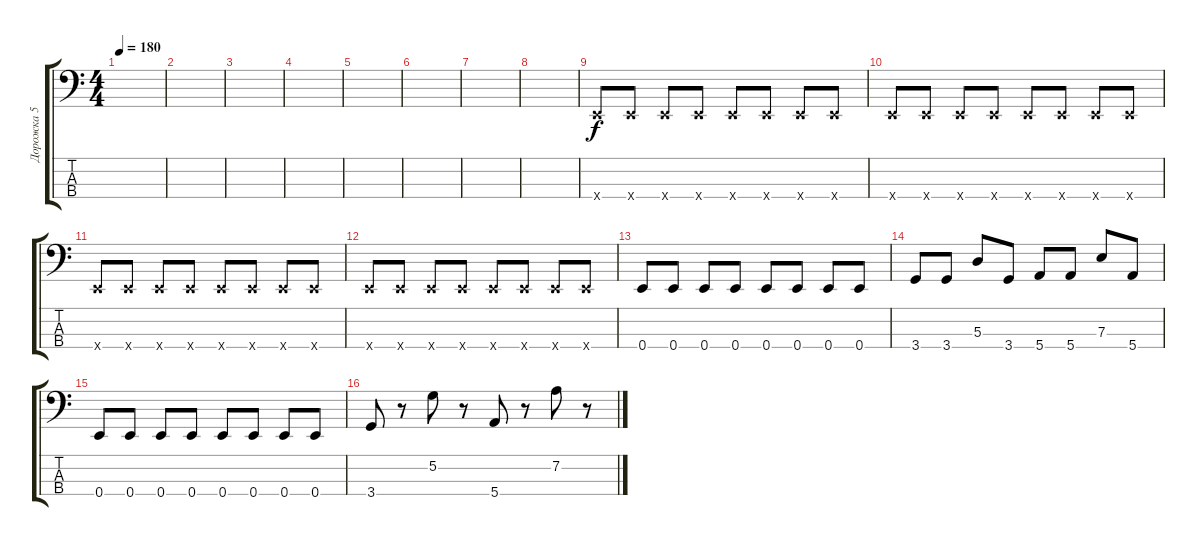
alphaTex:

\track ("Дорожка 5" "Дорожка 5") {instrument electricbasspick}
\staff {score tabs}
\tuning (G2 D2 A1 E1) {hide}
\ts (4 4)
\tempo 180
\clef f4
\ks c
|
|
|
|
|
|
|
|
0.4{x}.8 0.4{x}.8 0.4{x}.8 0.4{x}.8 0.4{x}.8 0.4{x}.8 0.4{x}.8 0.4{x}.8 |
0.4{x}.8 0.4{x}.8 0.4{x}.8 0.4{x}.8 0.4{x}.8 0.4{x}.8 0.4{x}.8 0.4{x}.8 |
0.4{x}.8 0.4{x}.8 0.4{x}.8 0.4{x}.8 0.4{x}.8 0.4{x}.8 0.4{x}.8 0.4{x}.8 |
0.4{x}.8 0.4{x}.8 0.4{x}.8 0.4{x}.8 0.4{x}.8 0.4{x}.8 0.4{x}.8 0.4{x}.8 |
0.4.8 0.4.8 0.4.8 0.4.8 0.4.8 0.4.8 0.4.8 0.4.8 |
3.4.8 3.4.8 5.3.8 3.4.8 5.4.8 5.4.8 7.3.8 5.4.8 |
0.4.8 0.4.8 0.4.8 0.4.8 0.4.8 0.4.8 0.4.8 0.4.8 |
3.4.8 r.8 5.2.8 r.8 5.4.8 r.8 7.2.8 r.8
